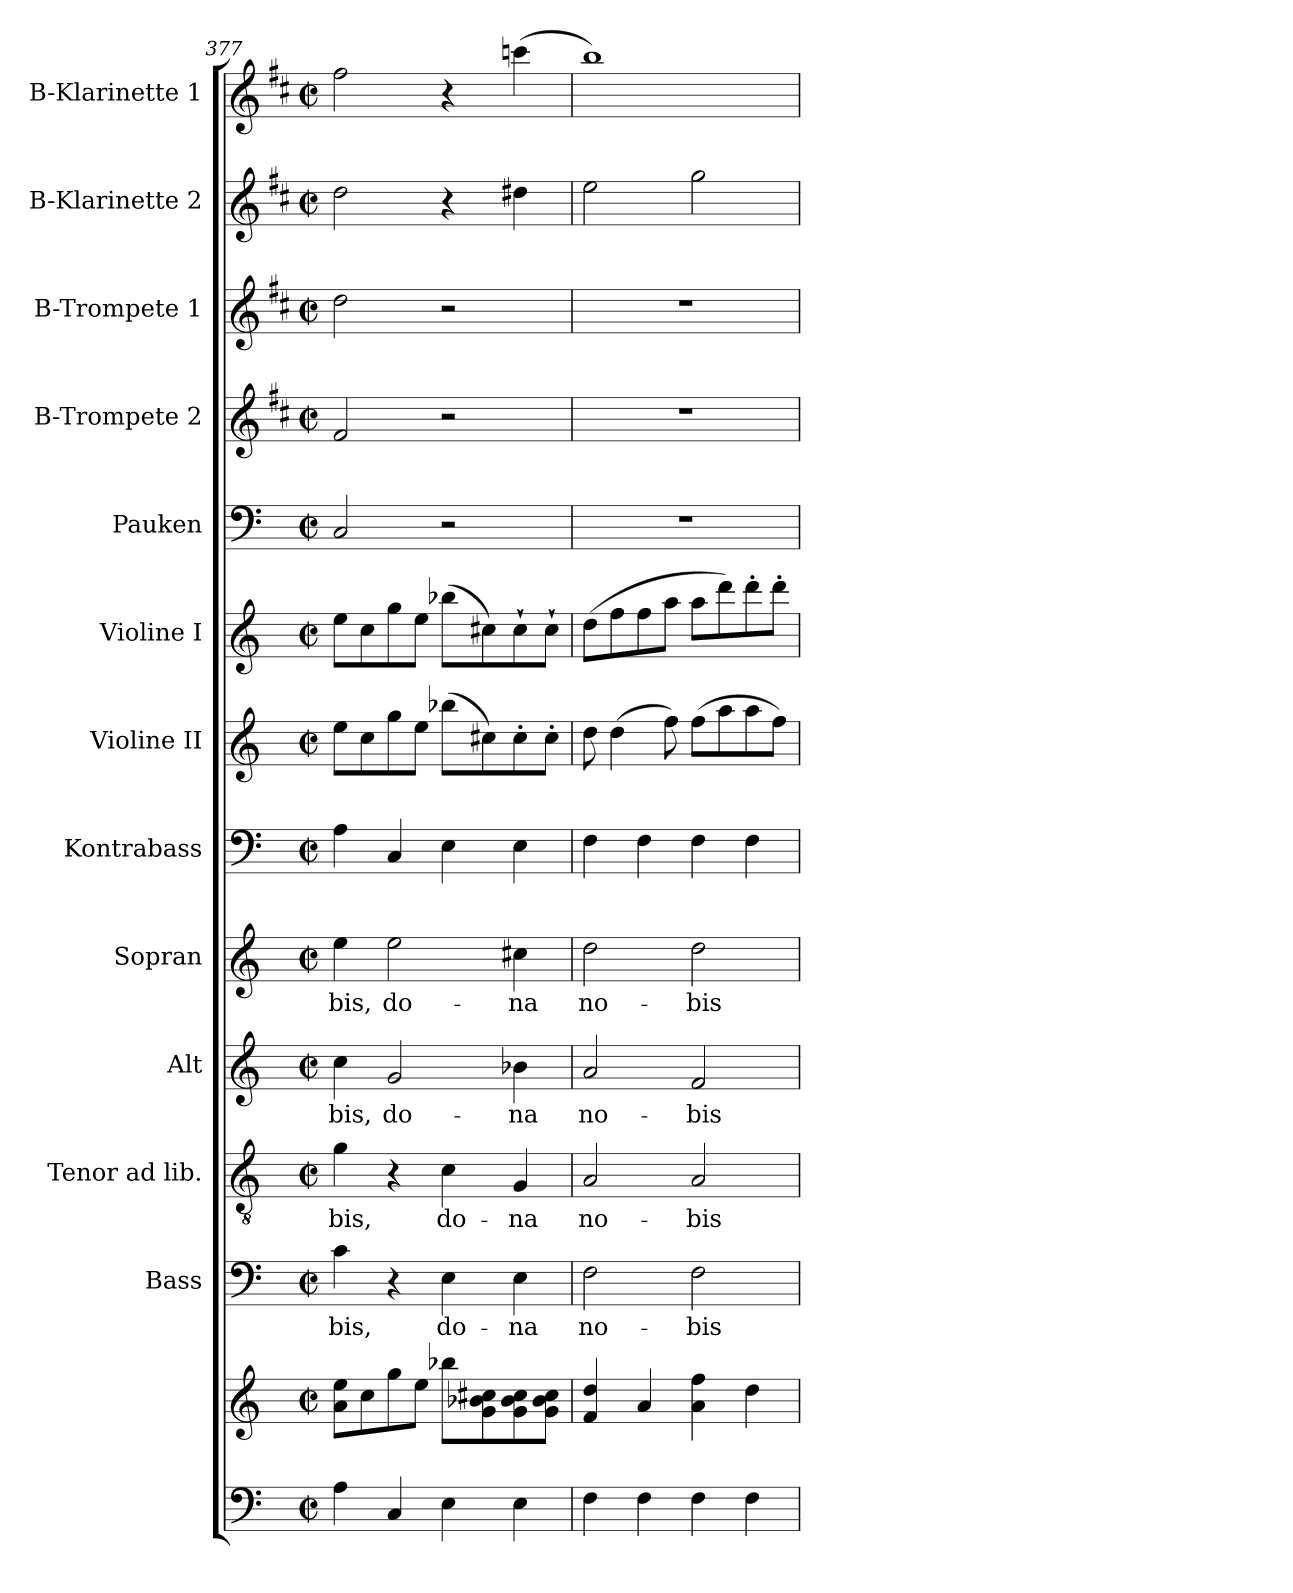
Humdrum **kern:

**kern	**kern	**kern	**text	**kern	**text	**kern	**text	**kern	**text	**kern	**kern	**kern	**kern	**kern	**kern	**kern	**kern
*part13	*part13	*part12	*part12	*part11	*part11	*part10	*part10	*part9	*part9	*part8	*part7	*part6	*part5	*part4	*part3	*part2	*part1
*staff14	*staff13	*staff12	*staff12	*staff11	*staff11	*staff10	*staff10	*staff9	*staff9	*staff8	*staff7	*staff6	*staff5	*staff4	*staff3	*staff2	*staff1
*	*	*I"Bass	*	*I"Tenor ad lib.	*	*I"Alt	*	*I"Sopran	*	*I"Kontrabass	*I"Violine II	*I"Violine I	*I"Pauken	*I"B-Trompete 2	*I"B-Trompete 1	*I"B-Klarinette 2	*I"B-Klarinette 1
*	*	*I'B.	*	*I'T.	*	*I'A.	*	*I'S.	*	*I'Kb.	*I'Vl. II	*I'Vl. I	*I'Pk.	*I'Trp. 2	*I'Trp. 1	*I'B Kl. 2	*I'B Kl. 1
!!LO:PB:g=z
*clefF4	*clefG2	*clefF4	*	*clefGv2	*	*clefG2	*	*clefG2	*	*clefF4	*clefG2	*clefG2	*clefF4	*clefG2	*clefG2	*clefG2	*clefG2
*	*	*	*	*	*	*	*	*	*	*ITrd7c12	*	*	*	*ITrd1c2	*ITrd1c2	*ITrd1c2	*ITrd1c2
*k[]	*k[]	*k[]	*	*k[]	*	*k[]	*	*k[]	*	*k[]	*k[]	*k[]	*k[]	*k[]	*k[]	*k[]	*k[]
*C:	*C:	*C:	*	*C:	*	*C:	*	*C:	*	*C:	*C:	*C:	*C:	*C:	*C:	*C:	*C:
*M2/2	*M2/2	*M2/2	*	*M2/2	*	*M2/2	*	*M2/2	*	*M2/2	*M2/2	*M2/2	*M2/2	*M2/2	*M2/2	*M2/2	*M2/2
*met(c|)	*met(c|)	*met(c|)	*	*met(c|)	*	*met(c|)	*	*met(c|)	*	*met(c|)	*met(c|)	*met(c|)	*met(c|)	*met(c|)	*met(c|)	*met(c|)	*met(c|)
=377	=377	=377	=377	=377	=377	=377	=377	=377	=377	=377	=377	=377	=377	=377	=377	=377	=377
!	!	!	!LO:LY:b	!	!LO:LY:b	!	!LO:LY:b	!	!LO:LY:b	!	!	!	!	!	!	!	!
4A\	8a\ 8ee\L	4c\	-bis,	4g\	-bis,	4cc\	-bis,	4ee\	-bis,	4AA\	8ee\L	8ee\L	2C/	2e/	2cc\	2cc\	2ee\
.	8cc\	.	.	.	.	.	.	.	.	.	8cc\	8cc\	.	.	.	.	.
!	!	!	!	!	!	!	!LO:LY:b	!	!LO:LY:b	!	!	!	!	!	!	!	!
4C/	8gg\	4r	.	4r	.	2g/	do-	2ee\	do-	4CC/	8gg\	8gg\	.	.	.	.	.
.	8ee\J	.	.	.	.	.	.	.	.	.	8ee\J	8ee\J	.	.	.	.	.
!	!	!	!LO:LY:b	!	!LO:LY:b	!	!	!	!	!	!	!	!	!	!	!	!
4E\	8bb-X\L	4E\	do-	4c\	do-	.	.	.	.	4EE\	(>8bb-X\L	(>8bb-X\L	2r	2r	2r	4r	4r
.	8g\ 8b-X\ 8cc#X\	.	.	.	.	.	.	.	.	.	8cc#X\)	8cc#X\)	.	.	.	.	.
!	!	!	!LO:LY:b	!	!LO:LY:b	!	!LO:LY:b	!	!LO:LY:b	!	!	!	!	!	!	!	!
4E\	8g\ 8b-\ 8cc#\	4E\	-na	4G/	-na	4b-X\	-na	4cc#X\	-na	4EE\	8cc#'>\	8cc#`>\	.	.	.	4cc#X\	(>4bb-X\
.	8g\ 8b-\ 8cc#\J	.	.	.	.	.	.	.	.	.	8cc#'>\J	8cc#`>\J	.	.	.	.	.
=378	=378	=378	=378	=378	=378	=378	=378	=378	=378	=378	=378	=378	=378	=378	=378	=378	=378
!	!	!	!LO:LY:b	!	!LO:LY:b	!	!LO:LY:b	!	!LO:LY:b	!	!	!	!	!	!	!	!
4F\	4f/ 4dd/	2F\	no-	2A/	no-	2a/	no-	2dd\	no-	4FF\	8dd\	(>8dd\L	1r	1r	1r	2dd\	1aa)
.	.	.	.	.	.	.	.	.	.	.	(>4dd\	8ff\	.	.	.	.	.
4F\	4a/	.	.	.	.	.	.	.	.	4FF\	.	8ff\	.	.	.	.	.
.	.	.	.	.	.	.	.	.	.	.	8ff\)	8aa\J	.	.	.	.	.
!	!	!	!LO:LY:b	!	!LO:LY:b	!	!LO:LY:b	!	!LO:LY:b	!	!	!	!	!	!	!	!
4F\	4a\ 4ff\	2F\	-bis	2A/	-bis	2f/	-bis	2dd\	-bis	4FF\	(>8ff\L	8aa\L	.	.	.	2ff\	.
.	.	.	.	.	.	.	.	.	.	.	8aa\	8ddd\)	.	.	.	.	.
4F\	4dd\	.	.	.	.	.	.	.	.	4FF\	8aa\	8ddd'>\	.	.	.	.	.
.	.	.	.	.	.	.	.	.	.	.	8ff\J)	8ddd'>\J	.	.	.	.	.
=	=	=	=	=	=	=	=	=	=	=	=	=	=	=	=	=	=
*-	*-	*-	*-	*-	*-	*-	*-	*-	*-	*-	*-	*-	*-	*-	*-	*-	*-
